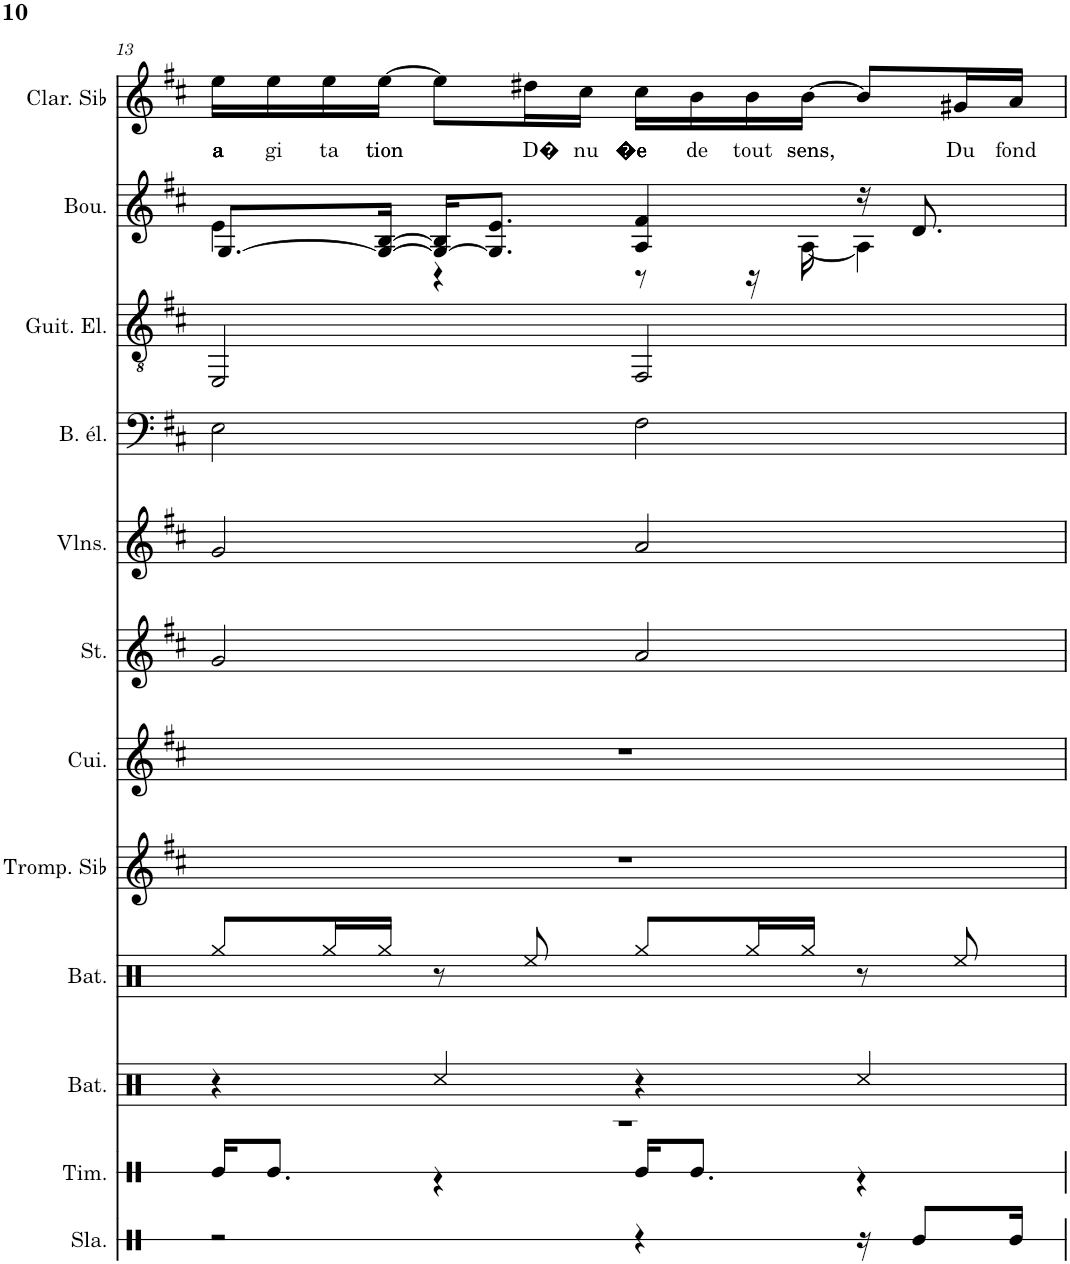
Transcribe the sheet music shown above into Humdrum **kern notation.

**kern	**kern	**kern	**kern	**kern	**kern	**kern	**kern	**kern	**kern	**kern	**kern	**text
*part12	*part11	*part10	*part9	*part8	*part7	*part6	*part5	*part4	*part3	*part2	*part1	*part1
*staff12	*staff11	*staff10	*staff9	*staff8	*staff7	*staff6	*staff5	*staff4	*staff3	*staff2	*staff1	*staff1
*I"Slap	*I"Timbre	*I"Batterie	*I"Batterie	*I"Trompette en Sib	*I"Cuivres	*I"Cordes	*I"Violons	*I"Basse électrique	*I"Guitare électrique	*I"Bouzouki (3 chœurs)	*I"Clarinette en Sib	*
*I'Sla.	*I'Tim.	*I'Bat.	*I'Bat.	*I'Tromp. Sib	*I'Cui.	*	*I'Vlns.	*I'B. él.	*I'Guit. El.	*I'Bou.	*I'Clar. Sib	*
!!LO:PB:g=z
*clefX	*clefX	*clefX	*clefX	*clefG2	*clefG2	*clefG2	*clefG2	*clefF4	*clefGv2	*clefG2	*clefG2	*
*	*	*	*	*Trd1c2	*	*	*	*Trd7c12	*	*	*Trd1c2	*
*k[]	*k[f#c#]	*k[f#c#]	*k[f#c#]	*k[f#c#]	*k[f#c#]	*k[f#c#]	*k[f#c#]	*k[f#c#]	*k[f#c#]	*k[f#c#]	*k[f#c#]	*
*M4/4	*M4/4	*M4/4	*M4/4	*M4/4	*M4/4	*M4/4	*M4/4	*M4/4	*M4/4	*M4/4	*M4/4	*
=13	=13	=13	=13	=13	=13	=13	=13	=13	=13	=13	=13	=13
*	*^	*	*	*	*	*	*	*	*	*^	*	*
!	!	!	!	!	!	!	!	!	!	!	!	!	!	!LO:LY:b
2r	1r	16Re/KL	4r	8Rgg/L	1r	1r	2g/	2g/	2E\	2EE/	[8.G/L	4e\	16ee\LL	a
!	!	!	!	!	!	!	!	!	!	!	!	!	!	!LO:LY:b
.	.	8.Re/J	.	.	.	.	.	.	.	.	.	.	16ee\	gi
!	!	!	!	!	!	!	!	!	!	!	!	!	!	!LO:LY:b
.	.	.	.	16Rgg/L	.	.	.	.	.	.	.	.	16ee\	ta
!	!	!	!	!	!	!	!	!	!	!	!	!	!	!LO:LY:b
.	.	.	.	16Rgg/JJ	.	.	.	.	.	.	16G/_ [16B/Jk	.	[16ee\JJ	tion
.	.	4r	4Rcc/	8r	.	.	.	.	.	.	16G/_ 16B/]KL	4r	8ee\L]	.
.	.	.	.	.	.	.	.	.	.	.	8.G/] 8.e/J	.	.	.
!	!	!	!	!	!	!	!	!	!	!	!	!	!	!LO:LY:b
.	.	.	.	8Ree/	.	.	.	.	.	.	.	.	16dd#X\L	D�
!	!	!	!	!	!	!	!	!	!	!	!	!	!	!LO:LY:b
.	.	.	.	.	.	.	.	.	.	.	.	.	16cc#\JJ	nu
!	!	!	!	!	!	!	!	!	!	!	!	!	!	!LO:LY:b
4r	.	16Re/KL	4r	8Rgg/L	.	.	2a/	2a/	2F#\	2FF#/	4A/ 4f#/	8r	16cc#\LL	�e
!	!	!	!	!	!	!	!	!	!	!	!	!	!	!LO:LY:b
.	.	8.Re/J	.	.	.	.	.	.	.	.	.	.	16b\	de
!	!	!	!	!	!	!	!	!	!	!	!	!	!	!LO:LY:b
.	.	.	.	16Rgg/L	.	.	.	.	.	.	.	16r	16b\	tout
!	!	!	!	!	!	!	!	!	!	!	!	!	!	!LO:LY:b
.	.	.	.	16Rgg/JJ	.	.	.	.	.	.	.	[16A\	[16b\JJ	sens,
16r	.	4r	4Rcc/	8r	.	.	.	.	.	.	16r	4A\]	8b/L]	.
8Re/L	.	.	.	.	.	.	.	.	.	.	8.d/	.	.	.
!	!	!	!	!	!	!	!	!	!	!	!	!	!	!LO:LY:b
.	.	.	.	8Ree/	.	.	.	.	.	.	.	.	16g#X/L	Du
!	!	!	!	!	!	!	!	!	!	!	!	!	!	!LO:LY:b
16Re/Jk	.	.	.	.	.	.	.	.	.	.	.	.	16a/JJ	fond
*	*v	*v	*	*	*	*	*	*	*	*	*v	*v	*	*
=	=	=	=	=	=	=	=	=	=	=	=	=
*-	*-	*-	*-	*-	*-	*-	*-	*-	*-	*-	*-	*-
